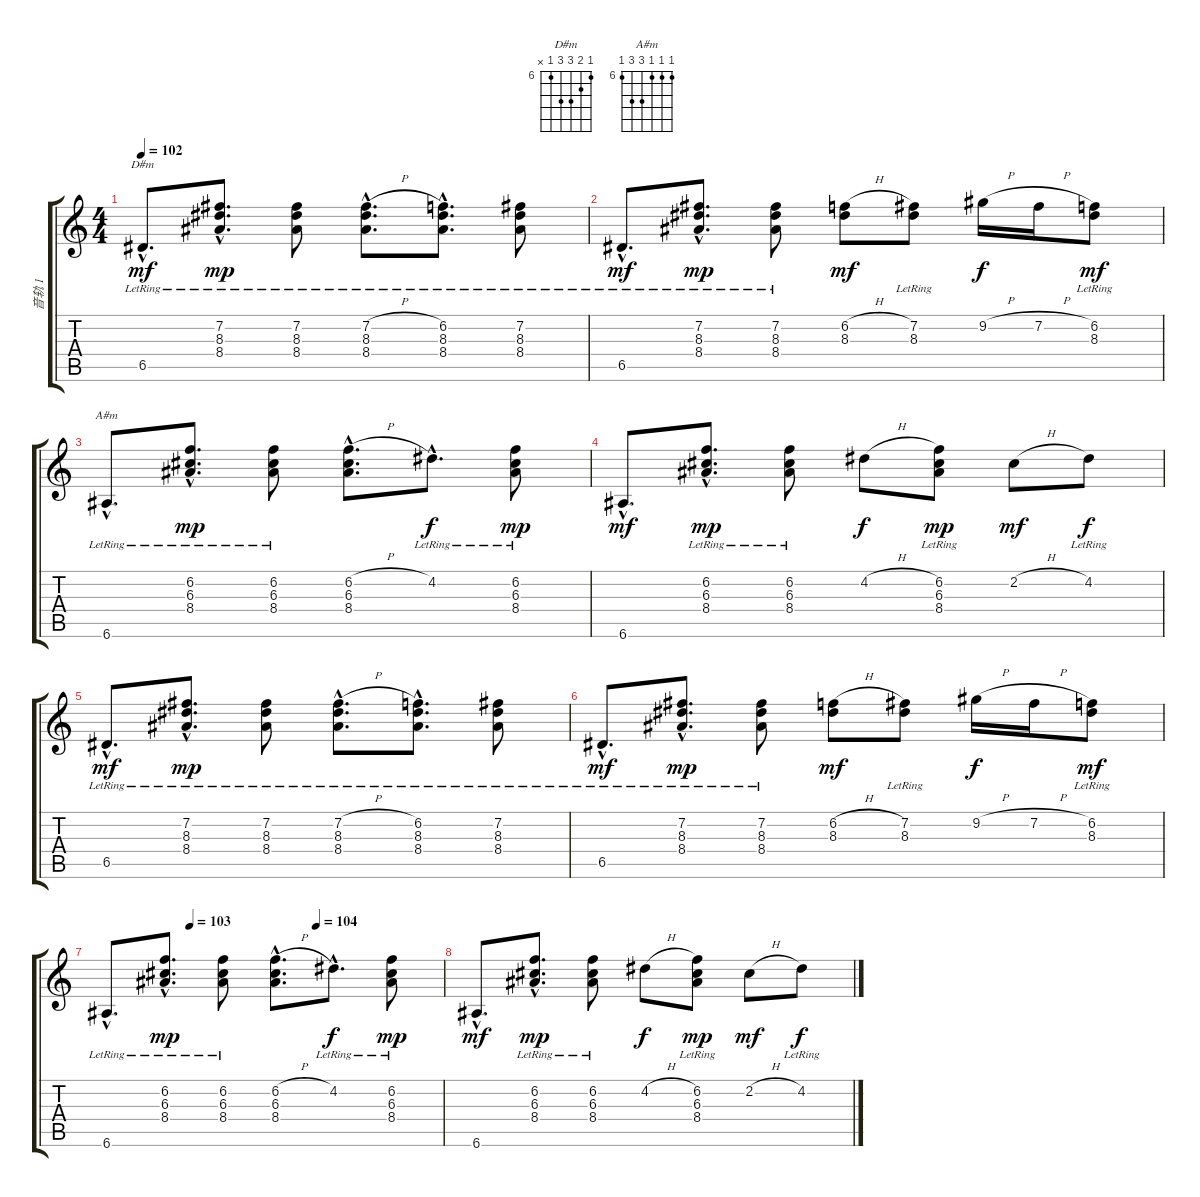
\track ("音轨 1" "音轨 1") {instrument acousticguitarsteel}
\staff {score tabs}
\tuning (E4 B3 G3 D3 A2 E2) {hide}
\chord ("D#m" 6 7 8 8 6 x) {firstfret 6}
\chord ("A#m" 6 6 6 8 8 6) {firstfret 6}
\ts (4 4)
\tempo 102
\clef g2
\ks c
6.5{hac lr}.8{d ch "D#m" dy mf} (7.2{hac lr} 8.3{hac lr} 8.4{hac}).8{d dy mp} (7.2{lr} 8.3{lr} 8.4).8 (7.2{h hac} 8.3{hac lr} 8.4{hac}).8{d} (6.2{hac lr} 8.3{hac} 8.4{hac}).8{d} (7.2{lr} 8.3{lr} 8.4).8 |
6.5{hac lr}.8{d dy mf} (7.2{hac lr} 8.3{hac lr} 8.4{hac}).8{d dy mp} (7.2{lr} 8.3{lr} 8.4).8 (6.2{h} 8.3).8{dy mf} (7.2{lr} 8.3{lr}).8 9.2{h}.16{dy f} 7.2{h}.16 (6.2{lr} 8.3).8{dy mf} |
6.6{hac lr}.8{d ch "A#m"} (6.2{hac lr} 6.3{hac lr} 8.4{hac}).8{d dy mp} (6.2{lr} 6.3{lr} 8.4).8 (6.2{h hac} 6.3{hac} 8.4{hac}).8{d} 4.2{hac lr}.8{d dy f} (6.2{lr} 6.3{lr} 8.4).8{dy mp} |
6.6{hac}.8{d dy mf} (6.2{hac lr} 6.3{hac lr} 8.4{hac}).8{d dy mp} (6.2{lr} 6.3{lr} 8.4).8 4.2{h}.8{dy f} (6.2{lr} 6.3 8.4).8{dy mp} 2.2{h}.8{dy mf} 4.2{lr}.8{dy f} |
6.5{hac lr}.8{d dy mf} (7.2{hac lr} 8.3{hac lr} 8.4{hac}).8{d dy mp} (7.2{lr} 8.3{lr} 8.4).8 (7.2{h hac} 8.3{hac lr} 8.4{hac}).8{d} (6.2{hac lr} 8.3{hac} 8.4{hac}).8{d} (7.2{lr} 8.3{lr} 8.4).8 |
6.5{hac lr}.8{d dy mf} (7.2{hac lr} 8.3{hac lr} 8.4{hac}).8{d dy mp} (7.2{lr} 8.3{lr} 8.4).8 (6.2{h} 8.3).8{dy mf} (7.2{lr} 8.3{lr}).8 9.2{h}.16{dy f} 7.2{h}.16 (6.2{lr} 8.3).8{dy mf} |
\tempo (103 0.25)
\tempo (104 0.625)
6.6{hac lr}.8{d} (6.2{hac lr} 6.3{hac lr} 8.4{hac}).8{d dy mp} (6.2{lr} 6.3{lr} 8.4).8 (6.2{h hac} 6.3{hac} 8.4{hac}).8{d} 4.2{hac lr}.8{d dy f} (6.2{lr} 6.3{lr} 8.4).8{dy mp} |
6.6{hac}.8{d dy mf} (6.2{hac lr} 6.3{hac lr} 8.4{hac}).8{d dy mp} (6.2{lr} 6.3{lr} 8.4).8 4.2{h}.8{dy f} (6.2{lr} 6.3 8.4).8{dy mp} 2.2{h}.8{dy mf} 4.2{lr}.8{dy f}
